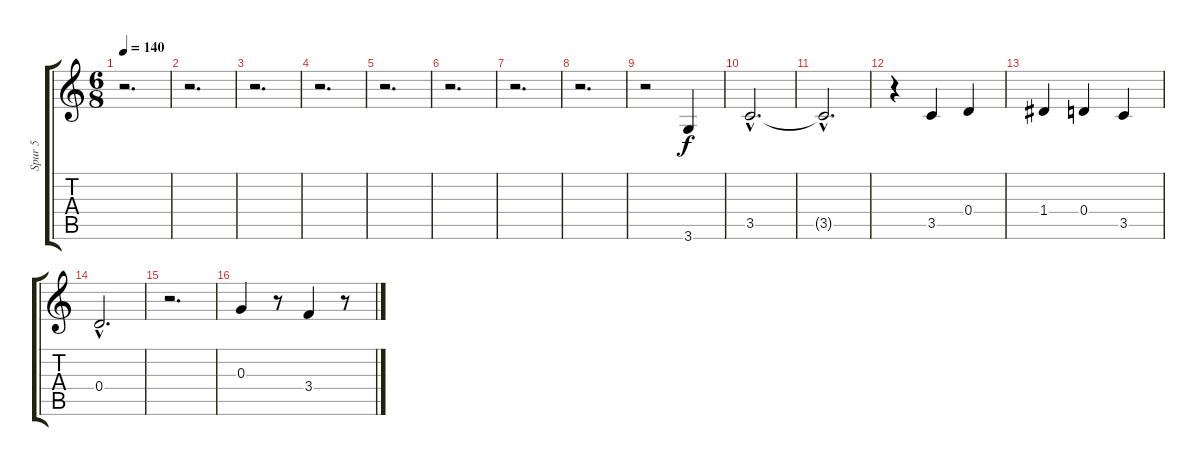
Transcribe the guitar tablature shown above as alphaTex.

\track ("Spur 5" "Spur 5") {instrument overdrivenguitar}
\staff {score tabs}
\tuning (E4 B3 G3 D3 A2 E2) {hide}
\ts (6 8)
\tempo 140
\clef g2
\ks c
r.2{d dy f} |
r.2{d} |
r.2{d} |
r.2{d} |
r.2{d} |
r.2{d} |
r.2{d} |
r.2{d} |
r.2 3.6.4 |
3.5{hac}.2{d} |
3.5{hac t}.2{d} |
r.4 3.5.4 0.4.4 |
1.4.4 0.4.4 3.5.4 |
0.4{hac}.2{d} |
r.2{d} |
0.3.4 r.8 3.4.4 r.8
